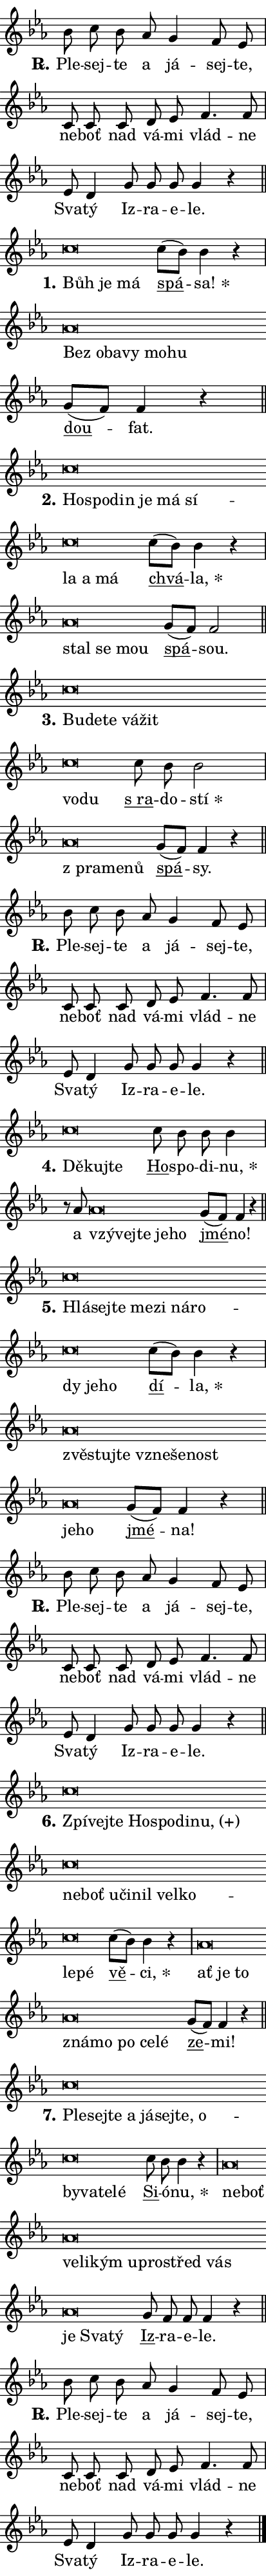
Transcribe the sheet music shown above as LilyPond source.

\version "2.22.1"
\header { tagline = "" }
\paper {
  indent = 0\cm
  top-margin = 0\cm
  right-margin = 0\cm
  bottom-margin = 0\cm
  left-margin = 0\cm
  paper-width = 7\cm
  page-breaking = #ly:one-page-breaking
  system-system-spacing.basic-distance = #11
  score-system-spacing.basic-distance = #11
  ragged-last = ##f
}


%% Author: Thomas Morley
%% https://lists.gnu.org/archive/html/lilypond-user/2020-05/msg00002.html
#(define (line-position grob)
"Returns position of @var[grob} in current system:
   @code{'start}, if at first time-step
   @code{'end}, if at last time-step
   @code{'middle} otherwise
"
  (let* ((col (ly:item-get-column grob))
         (ln (ly:grob-object col 'left-neighbor))
         (rn (ly:grob-object col 'right-neighbor))
         (col-to-check-left (if (ly:grob? ln) ln col))
         (col-to-check-right (if (ly:grob? rn) rn col))
         (break-dir-left
           (and
             (ly:grob-property col-to-check-left 'non-musical #f)
             (ly:item-break-dir col-to-check-left)))
         (break-dir-right
           (and
             (ly:grob-property col-to-check-right 'non-musical #f)
             (ly:item-break-dir col-to-check-right))))
        (cond ((eqv? 1 break-dir-left) 'start)
              ((eqv? -1 break-dir-right) 'end)
              (else 'middle))))

#(define (tranparent-at-line-position vctor)
  (lambda (grob)
  "Relying on @code{line-position} select the relevant enry from @var{vctor}.
Used to determine transparency,"
    (case (line-position grob)
      ((end) (not (vector-ref vctor 0)))
      ((middle) (not (vector-ref vctor 1)))
      ((start) (not (vector-ref vctor 2))))))

noteHeadBreakVisibility =
#(define-music-function (break-visibility)(vector?)
"Makes @code{NoteHead}s transparent relying on @var{break-visibility}"
#{
  \override NoteHead.transparent =
    #(tranparent-at-line-position break-visibility)
#})

#(define delete-ledgers-for-transparent-note-heads
  (lambda (grob)
    "Reads whether a @code{NoteHead} is transparent.
If so this @code{NoteHead} is removed from @code{'note-heads} from
@var{grob}, which is supposed to be @code{LedgerLineSpanner}.
As a result ledgers are not printed for this @code{NoteHead}"
    (let* ((nhds-array (ly:grob-object grob 'note-heads))
           (nhds-list
             (if (ly:grob-array? nhds-array)
                 (ly:grob-array->list nhds-array)
                 '()))
           ;; Relies on the transparent-property being done before
           ;; Staff.LedgerLineSpanner.after-line-breaking is executed.
           ;; This is fragile ...
           (to-keep
             (remove
               (lambda (nhd)
                 (ly:grob-property nhd 'transparent #f))
               nhds-list)))
      ;; TODO find a better method to iterate over grob-arrays, similiar
      ;; to filter/remove etc for lists
      ;; For now rebuilt from scratch
      (set! (ly:grob-object grob 'note-heads)  '())
      (for-each
        (lambda (nhd)
          (ly:pointer-group-interface::add-grob grob 'note-heads nhd))
        to-keep))))

hideNotes = {
  \noteHeadBreakVisibility #begin-of-line-visible
}
unHideNotes = {
  \noteHeadBreakVisibility #all-visible
}

% work-around for resetting accidentals
% https://lilypond.org/doc/v2.23/Documentation/notation/displaying-rhythms#unmetered-music
cadenzaMeasure = {
  \cadenzaOff
  \partial 1024 s1024
  \cadenzaOn
}

#(define-markup-command (accent layout props text) (markup?)
  "Underline accented syllable"
  (interpret-markup layout props
    #{\markup \override #'(offset . 4.3) \underline { #text }#}))

responsum = \markup \concat {
  "R" \hspace #-1.05 \path #0.1 #'((moveto 0 0.07) (lineto 0.9 0.8)) \hspace #0.05 "."
}

\layout {
    \context {
        \Staff
        \remove "Time_signature_engraver"
        \override LedgerLineSpanner.after-line-breaking = #delete-ledgers-for-transparent-note-heads
    }
    \context {
        \Voice {
            \override NoteHead.output-attributes = #'((class . "notehead"))
            \override Hairpin.height = #0.55
        }
    }
    \context {
        \Lyrics {
            \override StanzaNumber.output-attributes = #'((class . "stanzanumber"))
            \override LyricSpace.minimum-distance = #0.9
            \override LyricText.font-name = #"TeX Gyre Schola"
            \override LyricText.font-size = 1
            \override StanzaNumber.font-name = #"TeX Gyre Schola Bold"
            \override StanzaNumber.font-size = 1
        }
    }
}

% magnetic-lyrics.ily
%
%   written by
%     Jean Abou Samra <jean@abou-samra.fr>
%     Werner Lemberg <wl@gnu.org>
%
%   adapted by
%     Jiri Hon <jiri.hon@gmail.com>
%
% Version 2022-Apr-15

% https://www.mail-archive.com/lilypond-user@gnu.org/msg149350.html

#(define (Left_hyphen_pointer_engraver context)
   "Collect syllable-hyphen-syllable occurrences in lyrics and store
them in properties.  This engraver only looks to the left.  For
example, if the lyrics input is @code{foo -- bar}, it does the
following.

@itemize @bullet
@item
Set the @code{text} property of the @code{LyricHyphen} grob between
@q{foo} and @q{bar} to @code{foo}.

@item
Set the @code{left-hyphen} property of the @code{LyricText} grob with
text @q{foo} to the @code{LyricHyphen} grob between @q{foo} and
@q{bar}.
@end itemize

Use this auxiliary engraver in combination with the
@code{lyric-@/text::@/apply-@/magnetic-@/offset!} hook."
   (let ((hyphen #f)
         (text #f))
     (make-engraver
      (acknowledgers
       ((lyric-syllable-interface engraver grob source-engraver)
        (set! text grob)))
      (end-acknowledgers
       ((lyric-hyphen-interface engraver grob source-engraver)
        ;(when (not (grob::has-interface grob 'lyric-space-interface))
          (set! hyphen grob)));)
      ((stop-translation-timestep engraver)
       (when (and text hyphen)
         (ly:grob-set-object! text 'left-hyphen hyphen))
       (set! text #f)
       (set! hyphen #f)))))

#(define (lyric-text::apply-magnetic-offset! grob)
   "If the space between two syllables is less than the value in
property @code{LyricText@/.details@/.squash-threshold}, move the right
syllable to the left so that it gets concatenated with the left
syllable.

Use this function as a hook for
@code{LyricText@/.after-@/line-@/breaking} if the
@code{Left_@/hyphen_@/pointer_@/engraver} is active."
   (let ((hyphen (ly:grob-object grob 'left-hyphen #f)))
     (when hyphen
       (let ((left-text (ly:spanner-bound hyphen LEFT)))
         (when (grob::has-interface left-text 'lyric-syllable-interface)
           (let* ((common (ly:grob-common-refpoint grob left-text X))
                  (this-x-ext (ly:grob-extent grob common X))
                  (left-x-ext
                   (begin
                     ;; Trigger magnetism for left-text.
                     (ly:grob-property left-text 'after-line-breaking)
                     (ly:grob-extent left-text common X)))
                  ;; `delta` is the gap width between two syllables.
                  (delta (- (interval-start this-x-ext)
                            (interval-end left-x-ext)))
                  (details (ly:grob-property grob 'details))
                  (threshold (assoc-get 'squash-threshold details 0.2)))
             (when (< delta threshold)
               (let* (;; We have to manipulate the input text so that
                      ;; ligatures crossing syllable boundaries are not
                      ;; disabled.  For languages based on the Latin
                      ;; script this is essentially a beautification.
                      ;; However, for non-Western scripts it can be a
                      ;; necessity.
                      (lt (ly:grob-property left-text 'text))
                      (rt (ly:grob-property grob 'text))
                      (is-space (grob::has-interface hyphen 'lyric-space-interface))
                      (space (if is-space " " ""))
                      (space-markup (grob-interpret-markup grob " "))
                      (space-size (interval-length (ly:stencil-extent space-markup X)))
                      (extra-delta (if is-space space-size 0))
                      ;; Append new syllable.
                      (ltrt-space (if (and (string? lt) (string? rt))
                                (string-append lt space rt)
                                (make-concat-markup (list lt space rt))))
                      ;; Right-align `ltrt` to the right side.
                      (ltrt-space-markup (grob-interpret-markup
                               grob
                               (make-translate-markup
                                (cons (interval-length this-x-ext) 0)
                                (make-right-align-markup ltrt-space)))))
                 (begin
                   ;; Don't print `left-text`.
                   (ly:grob-set-property! left-text 'stencil #f)
                   ;; Set text and stencil (which holds all collected
                   ;; syllables so far) and shift it to the left.
                   (ly:grob-set-property! grob 'text ltrt-space)
                   (ly:grob-set-property! grob 'stencil ltrt-space-markup)
                   (ly:grob-translate-axis! grob (- (- delta extra-delta)) X))))))))))


#(define (lyric-hyphen::displace-bounds-first grob)
   ;; Make very sure this callback isn't triggered too early.
   (let ((left (ly:spanner-bound grob LEFT))
         (right (ly:spanner-bound grob RIGHT)))
     (ly:grob-property left 'after-line-breaking)
     (ly:grob-property right 'after-line-breaking)
     (ly:lyric-hyphen::print grob)))

squashThreshold = #0.4

\layout {
  \context {
    \Lyrics
    \consists #Left_hyphen_pointer_engraver
    \override LyricText.after-line-breaking =
      #lyric-text::apply-magnetic-offset!
    \override LyricHyphen.stencil = #lyric-hyphen::displace-bounds-first
    \override LyricText.details.squash-threshold = \squashThreshold
    \override LyricHyphen.minimum-distance = 0
    \override LyricHyphen.minimum-length = \squashThreshold
  }
}

squash = \override LyricText.details.squash-threshold = 9999
unSquash = \override LyricText.details.squash-threshold = \squashThreshold

left = \override LyricText.self-alignment-X = #LEFT
unLeft = \revert LyricText.self-alignment-X

starOffset = #(lambda (grob) 
                (let ((x_offset (ly:self-alignment-interface::aligned-on-x-parent grob)))
                  (if (= x_offset 0) 0 (+ x_offset 1.2))))

star = #(define-music-function (syllable)(string?)
"Append star separator at the end of a syllable"
#{
  \once \override LyricText.X-offset = #starOffset
  \lyricmode { \markup {
    #syllable
    \override #'((font-name . "TeX Gyre Schola Bold")) \hspace #0.2 \lower #0.65 \larger "*"
  } }
#})

starAccent = #(define-music-function (syllable)(string?)
"Append star separator at the end of a syllable and make accent"
#{
  \once \override LyricText.X-offset = #starOffset
  \lyricmode { \markup {
    \accent #syllable
    \override #'((font-name . "TeX Gyre Schola Bold")) \hspace #0.2 \lower #0.65 \larger "*"
  } }
#})

breath = #(define-music-function (syllable)(string?)
"Append breathing indicator at the end of a syllable"
#{
  \lyricmode { \markup { #syllable "+" } }
#})

optionalBreath = #(define-music-function (syllable)(string?)
"Append optional breathing indicator at the end of a syllable"
#{
  \lyricmode { \markup { #syllable "(+)" } }
#})


\score {
    <<
        \new Voice = "melody" { \cadenzaOn \key es \major \relative { bes'8 c bes as g4 f8 es \cadenzaMeasure \bar "|" c c \bar "" c d es \bar "" f4. f8 \cadenzaMeasure \bar "|" es d4 \bar "" g8 g g g4 r \cadenzaMeasure \bar "||" \break }
\relative { c''\breve*1/16 \hideNotes \breve*1/16 \breve*1/16 \bar "" \unHideNotes \bar "" c8[( bes)] bes4 r \cadenzaMeasure \bar "|" as\breve*1/16 \hideNotes \breve*1/16 \bar "" \breve*1/16 \bar "" \breve*1/16 \bar "" \breve*1/16 \breve*1/16 \bar "" \unHideNotes \bar "" g8[( f)] f4 r \cadenzaMeasure \bar "||" \break }
\relative { c''\breve*1/16 \hideNotes \breve*1/16 \bar "" \breve*1/16 \bar "" \breve*1/16 \bar "" \breve*1/16 \bar "" \breve*1/16 \bar "" \breve*1/16 \bar "" \breve*1/16 \breve*1/16 \bar "" \unHideNotes \bar "" c8[( bes)] bes4 r \cadenzaMeasure \bar "|" as\breve*1/16 \hideNotes \breve*1/16 \breve*1/16 \bar "" \unHideNotes \bar "" g8[( f)] f2 \cadenzaMeasure \bar "||" \break }
\relative { c''\breve*1/16 \hideNotes \breve*1/16 \bar "" \breve*1/16 \bar "" \breve*1/16 \bar "" \breve*1/16 \bar "" \breve*1/16 \breve*1/16 \bar "" \unHideNotes \bar "" c8 bes bes2 \cadenzaMeasure \bar "|" as\breve*1/16 \hideNotes \breve*1/16 \breve*1/16 \bar "" \unHideNotes \bar "" g8[( f)] f4 r \cadenzaMeasure \bar "||" \break }
\relative { bes'8 c bes as g4 f8 es \cadenzaMeasure \bar "|" c c \bar "" c d es \bar "" f4. f8 \cadenzaMeasure \bar "|" es d4 \bar "" g8 g g g4 r \cadenzaMeasure \bar "||" \break }
\relative { c''\breve*1/16 \hideNotes \breve*1/16 \breve*1/16 \bar "" \unHideNotes \bar "" c8 bes bes bes4 \cadenzaMeasure \bar "|" r8 as as\breve*1/16 \hideNotes \breve*1/16 \bar "" \breve*1/16 \bar "" \breve*1/16 \breve*1/16 \bar "" \unHideNotes \bar "" g8[( f)] f4 r \cadenzaMeasure \bar "||" \break }
\relative { c''\breve*1/16 \hideNotes \breve*1/16 \bar "" \breve*1/16 \bar "" \breve*1/16 \bar "" \breve*1/16 \bar "" \breve*1/16 \bar "" \breve*1/16 \bar "" \breve*1/16 \bar "" \breve*1/16 \breve*1/16 \bar "" \unHideNotes \bar "" c8[( bes)] bes4 r \cadenzaMeasure \bar "|" as\breve*1/16 \hideNotes \breve*1/16 \bar "" \breve*1/16 \bar "" \breve*1/16 \bar "" \breve*1/16 \bar "" \breve*1/16 \bar "" \breve*1/16 \breve*1/16 \bar "" \unHideNotes \bar "" g8[( f)] f4 r \cadenzaMeasure \bar "||" \break }
\relative { bes'8 c bes as g4 f8 es \cadenzaMeasure \bar "|" c c \bar "" c d es \bar "" f4. f8 \cadenzaMeasure \bar "|" es d4 \bar "" g8 g g g4 r \cadenzaMeasure \bar "||" \break }
\relative { c''\breve*1/16 \hideNotes \breve*1/16 \bar "" \breve*1/16 \bar "" \breve*1/16 \bar "" \breve*1/16 \bar "" \breve*1/16 \bar "" \breve*1/16 \bar "" \breve*1/16 \bar "" \breve*1/16 \bar "" \breve*1/16 \bar "" \breve*1/16 \bar "" \breve*1/16 \bar "" \breve*1/16 \bar "" \breve*1/16 \bar "" \breve*1/16 \breve*1/16 \bar "" \unHideNotes \bar "" c8[( bes)] bes4 r \cadenzaMeasure \bar "|" as\breve*1/16 \hideNotes \breve*1/16 \bar "" \breve*1/16 \bar "" \breve*1/16 \bar "" \breve*1/16 \bar "" \breve*1/16 \bar "" \breve*1/16 \breve*1/16 \bar "" \unHideNotes \bar "" g8[( f)] f4 r \cadenzaMeasure \bar "||" \break }
\relative { c''\breve*1/16 \hideNotes \breve*1/16 \bar "" \breve*1/16 \bar "" \breve*1/16 \bar "" \breve*1/16 \bar "" \breve*1/16 \bar "" \breve*1/16 \bar "" \breve*1/16 \bar "" \breve*1/16 \bar "" \breve*1/16 \bar "" \breve*1/16 \breve*1/16 \bar "" \unHideNotes \bar "" c8 bes bes4 r \cadenzaMeasure \bar "|" as\breve*1/16 \hideNotes \breve*1/16 \bar "" \breve*1/16 \bar "" \breve*1/16 \bar "" \breve*1/16 \bar "" \breve*1/16 \bar "" \breve*1/16 \bar "" \breve*1/16 \bar "" \breve*1/16 \bar "" \breve*1/16 \breve*1/16 \bar "" \unHideNotes \bar "" g8 f f f4 r \cadenzaMeasure \bar "||" \break }
\relative { bes'8 c bes as g4 f8 es \cadenzaMeasure \bar "|" c c \bar "" c d es \bar "" f4. f8 \cadenzaMeasure \bar "|" es d4 \bar "" g8 g g g4 r \cadenzaMeasure \bar "||" \break } \bar "|." }
        \new Lyrics \lyricsto "melody" { \lyricmode { \set stanza = \responsum
Ple -- sej -- te a já -- sej -- te, ne -- boť nad vá -- mi vlád -- ne Sva -- tý Iz -- ra -- e -- le.
\set stanza = "1."
\left Bůh \squash je má \unLeft \unSquash \markup \accent spá -- \star sa! \left Bez \squash o -- ba -- vy mo -- hu \unLeft \unSquash \markup \accent dou -- fat.
\set stanza = "2."
\left Ho -- \squash spo -- din je má sí -- la a má \unLeft \unSquash \markup \accent chvá -- \star la, \left stal \squash se mou \unLeft \unSquash \markup \accent spá -- sou.
\set stanza = "3."
\left Bu -- \squash de -- te vá -- žit vo -- du \unLeft \unSquash \markup \accent "s ra" -- do -- \star stí \left "z pra" -- \squash me -- nů \unLeft \unSquash \markup \accent spá -- sy.
\set stanza = \responsum
Ple -- sej -- te a já -- sej -- te, ne -- boť nad vá -- mi vlád -- ne Sva -- tý Iz -- ra -- e -- le.
\set stanza = "4."
\left Dě -- \squash kuj -- te \unLeft \unSquash \markup \accent Ho -- spo -- di -- \star nu, a \left vzý -- \squash vej -- te je -- ho \unLeft \unSquash \markup \accent jmé -- no!
\set stanza = "5."
\left Hlá -- \squash sej -- te me -- zi ná -- ro -- dy je -- ho \unLeft \unSquash \markup \accent dí -- \star la, \left zvě -- \squash stuj -- te vzne -- še -- nost je -- ho \unLeft \unSquash \markup \accent jmé -- na!
\set stanza = \responsum
Ple -- sej -- te a já -- sej -- te, ne -- boť nad vá -- mi vlád -- ne Sva -- tý Iz -- ra -- e -- le.
\set stanza = "6."
\left Zpí -- \squash vej -- te Ho -- spo -- di -- \optionalBreath nu, ne -- boť u -- či -- nil vel -- ko -- le -- pé \unLeft \unSquash \markup \accent vě -- \star ci, \left ať \squash je to zná -- mo po ce -- lé \unLeft \unSquash \markup \accent ze -- mi!
\set stanza = "7."
\left Ple -- \squash sej -- te a já -- sej -- te, o -- by -- va -- te -- lé \unLeft \unSquash \markup \accent Si -- ó -- \star nu, \left ne -- \squash boť ve -- li -- kým upro -- střed vás je Sva -- tý \unLeft \unSquash \markup \accent Iz -- ra -- e -- le.
\set stanza = \responsum
Ple -- sej -- te a já -- sej -- te, ne -- boť nad vá -- mi vlád -- ne Sva -- tý Iz -- ra -- e -- le. } }
    >>
    \layout {}
}
